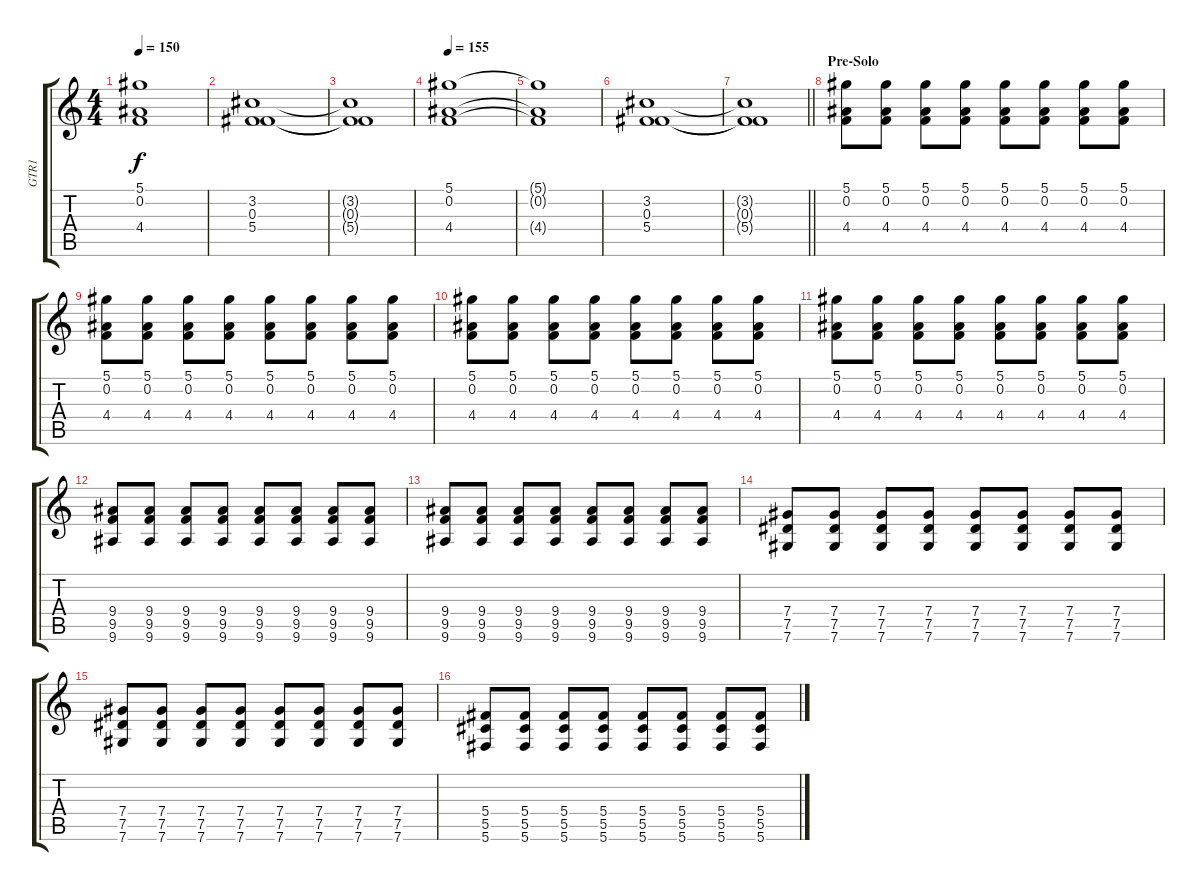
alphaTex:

\track ("GTR1" "GTR1") {instrument distortionguitar}
\staff {score tabs}
\tuning (Eb4 Bb3 Gb3 Db3 Ab2 Db2) {hide}
\ts (4 4)
\tempo 150
\clef g2
\ks c
(5.1{t} 0.2{t} 4.4{t}).1{dy f} |
(3.2 0.3 5.4).1 |
(3.2{t} 0.3{t} 5.4{t}).1 |
\tempo 155
(5.1 0.2 4.4).1 |
(5.1{t} 0.2{t} 4.4{t}).1 |
(3.2 0.3 5.4).1 |
\barLineRight lightlight
(3.2{t} 0.3{t} 5.4{t}).1 |
\section ("" "Pre-Solo")
(5.1 0.2 4.4).8 (5.1 0.2 4.4).8 (5.1 0.2 4.4).8 (5.1 0.2 4.4).8 (5.1 0.2 4.4).8 (5.1 0.2 4.4).8 (5.1 0.2 4.4).8 (5.1 0.2 4.4).8 |
(5.1 0.2 4.4).8 (5.1 0.2 4.4).8 (5.1 0.2 4.4).8 (5.1 0.2 4.4).8 (5.1 0.2 4.4).8 (5.1 0.2 4.4).8 (5.1 0.2 4.4).8 (5.1 0.2 4.4).8 |
(5.1 0.2 4.4).8 (5.1 0.2 4.4).8 (5.1 0.2 4.4).8 (5.1 0.2 4.4).8 (5.1 0.2 4.4).8 (5.1 0.2 4.4).8 (5.1 0.2 4.4).8 (5.1 0.2 4.4).8 |
(5.1 0.2 4.4).8 (5.1 0.2 4.4).8 (5.1 0.2 4.4).8 (5.1 0.2 4.4).8 (5.1 0.2 4.4).8 (5.1 0.2 4.4).8 (5.1 0.2 4.4).8 (5.1 0.2 4.4).8 |
(9.4 9.5 9.6).8 (9.4 9.5 9.6).8 (9.4 9.5 9.6).8 (9.4 9.5 9.6).8 (9.4 9.5 9.6).8 (9.4 9.5 9.6).8 (9.4 9.5 9.6).8 (9.4 9.5 9.6).8 |
(9.4 9.5 9.6).8 (9.4 9.5 9.6).8 (9.4 9.5 9.6).8 (9.4 9.5 9.6).8 (9.4 9.5 9.6).8 (9.4 9.5 9.6).8 (9.4 9.5 9.6).8 (9.4 9.5 9.6).8 |
(7.4 7.5 7.6).8 (7.4 7.5 7.6).8 (7.4 7.5 7.6).8 (7.4 7.5 7.6).8 (7.4 7.5 7.6).8 (7.4 7.5 7.6).8 (7.4 7.5 7.6).8 (7.4 7.5 7.6).8 |
(7.4 7.5 7.6).8 (7.4 7.5 7.6).8 (7.4 7.5 7.6).8 (7.4 7.5 7.6).8 (7.4 7.5 7.6).8 (7.4 7.5 7.6).8 (7.4 7.5 7.6).8 (7.4 7.5 7.6).8 |
(5.4 5.5 5.6).8 (5.4 5.5 5.6).8 (5.4 5.5 5.6).8 (5.4 5.5 5.6).8 (5.4 5.5 5.6).8 (5.4 5.5 5.6).8 (5.4 5.5 5.6).8 (5.4 5.5 5.6).8
